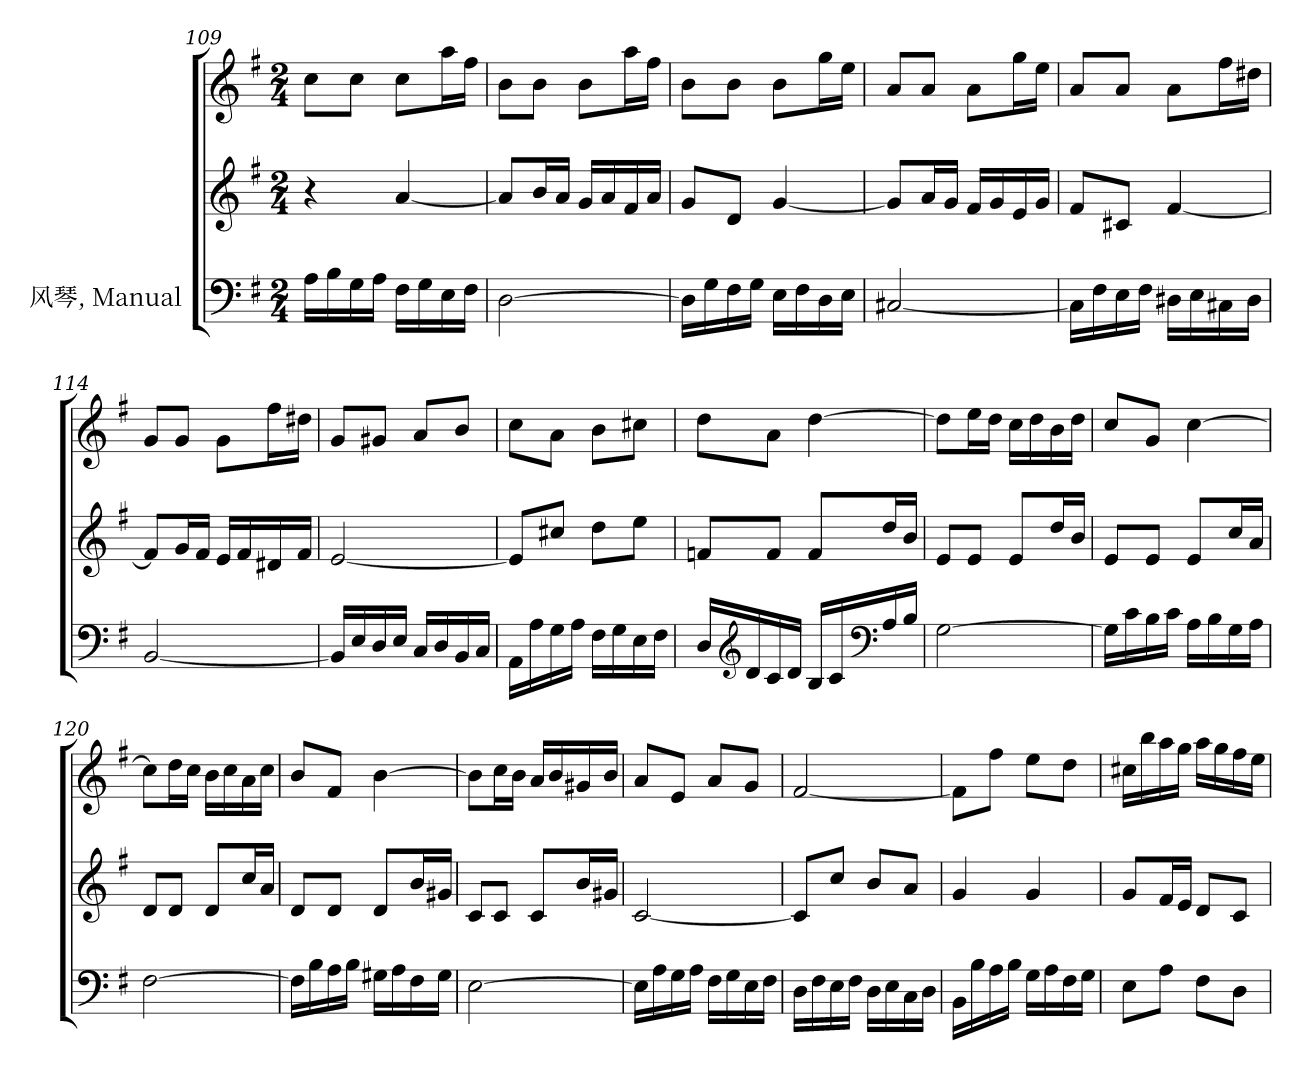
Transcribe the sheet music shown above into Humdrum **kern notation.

**kern	**kern	**kern
*part1	*part1	*part1
*staff3	*staff2	*staff1
*I"风琴, Manual	*	*
*clefF4	*clefG2	*clefG2
*k[f#]	*k[f#]	*k[f#]
*M2/4	*M2/4	*M2/4
=109	=109	=109
16A\LL	4r	8cc\L
16B\	.	.
16G\	.	8cc\J
16A\JJ	.	.
16F#\LL	[4a/	8cc\L
16G\	.	.
16E\	.	16aa\L
16F#\JJ	.	16ff#\JJ
=110	=110	=110
[2D\	8a/L]	8b\L
.	16b/L	8b\J
.	16a/JJ	.
.	16g/LL	8b\L
.	16a/	.
.	16f#/	16aa\L
.	16a/JJ	16ff#\JJ
=111	=111	=111
16D\LL]	8g/L	8b\L
16G\	.	.
16F#\	8d/J	8b\J
16G\JJ	.	.
16E\LL	[4g/	8b\L
16F#\	.	.
16D\	.	16gg\L
16E\JJ	.	16ee\JJ
=112	=112	=112
[2C#X/	8g/L]	8a/L
.	16a/L	8a/J
.	16g/JJ	.
.	16f#/LL	8a\L
.	16g/	.
.	16e/	16gg\L
.	16g/JJ	16ee\JJ
!!LO:PB:g=z
=113	=113	=113
16C#\LL]	8f#/L	8a/L
16F#\	.	.
16E\	8c#X/J	8a/J
16F#\JJ	.	.
16D#X\LL	[4f#/	8a\L
16E\	.	.
16C#X\	.	16ff#\L
16D#\JJ	.	16dd#X\JJ
=114	=114	=114
[2BB/	8f#/L]	8g/L
.	16g/L	8g/J
.	16f#/JJ	.
.	16e/LL	8g\L
.	16f#/	.
.	16d#X/	16ff#\L
.	16f#/JJ	16dd#X\JJ
=115	=115	=115
16BB/LL]	[2e/	8g/L
16E/	.	.
16D/	.	8g#X/J
16E/JJ	.	.
16C/LL	.	8a/L
16D/	.	.
16BB/	.	8b/J
16C/JJ	.	.
=116	=116	=116
16AA\LL	8e/L]	8cc\L
16A\	.	.
16G\	8cc#X/J	8a\J
16A\JJ	.	.
16F#\LL	8dd\L	8b\L
16G\	.	.
16E\	8ee\J	8cc#X\J
16F#\JJ	.	.
!!LO:LB:g=z
=117	=117	=117
16D/LL	8fn/L	8dd\L
*clefG2	*	*
16d/	.	.
16c/	8f/J	8a\J
16d/JJ	.	.
16B/LL	8f/L	[4dd\
16c/	.	.
*clefF4	*	*
16A/	16dd/L	.
16B/JJ	16b/JJ	.
=118	=118	=118
[2G\	8e/L	8dd\L]
.	8e/J	16ee\L
.	.	16dd\JJ
.	8e/L	16cc\LL
.	.	16dd\
.	16dd/L	16b\
.	16b/JJ	16dd\JJ
=119	=119	=119
16G\LL]	8e/L	8cc/L
16c\	.	.
16B\	8e/J	8g/J
16c\JJ	.	.
16A\LL	8e/L	[4cc\
16B\	.	.
16G\	16cc/L	.
16A\JJ	16a/JJ	.
=120	=120	=120
[2F#\	8d/L	8cc\L]
.	8d/J	16dd\L
.	.	16cc\JJ
.	8d/L	16b\LL
.	.	16cc\
.	16cc/L	16a\
.	16a/JJ	16cc\JJ
!!LO:LB:g=z
=121	=121	=121
16F#\LL]	8d/L	8b/L
16B\	.	.
16A\	8d/J	8f#/J
16B\JJ	.	.
16G#X\LL	8d/L	[4b\
16A\	.	.
16F#\	16b/L	.
16G#\JJ	16g#X/JJ	.
=122	=122	=122
[2E\	8c/L	8b\L]
.	8c/J	16cc\L
.	.	16b\JJ
.	8c/L	16a/LL
.	.	16b/
.	16b/L	16g#X/
.	16g#X/JJ	16b/JJ
=123	=123	=123
16E\LL]	[2c/	8a/L
16A\	.	.
16G\	.	8e/J
16A\JJ	.	.
16F#\LL	.	8a/L
16G\	.	.
16E\	.	8g/J
16F#\JJ	.	.
=124	=124	=124
16D\LL	8c/L]	[2f#/
16F#\	.	.
16E\	8cc/J	.
16F#\JJ	.	.
16D\LL	8b/L	.
16E\	.	.
16C\	8a/J	.
16D\JJ	.	.
=125	=125	=125
16BB\LL	4g/	8f#\L]
16B\	.	.
16A\	.	8ff#\J
16B\JJ	.	.
16G\LL	4g/	8ee\L
16A\	.	.
16F#\	.	8dd\J
16G\JJ	.	.
!!LO:LB:g=z
=126	=126	=126
8E\L	8g/L	16cc#X\LL
.	.	16bb\
8A\J	16f#/L	16aa\
.	16e/JJ	16gg\JJ
8F#\L	8d/L	16aa\LL
.	.	16gg\
8D\J	8c/J	16ff#\
.	.	16ee\JJ
=	=	=
*-	*-	*-
